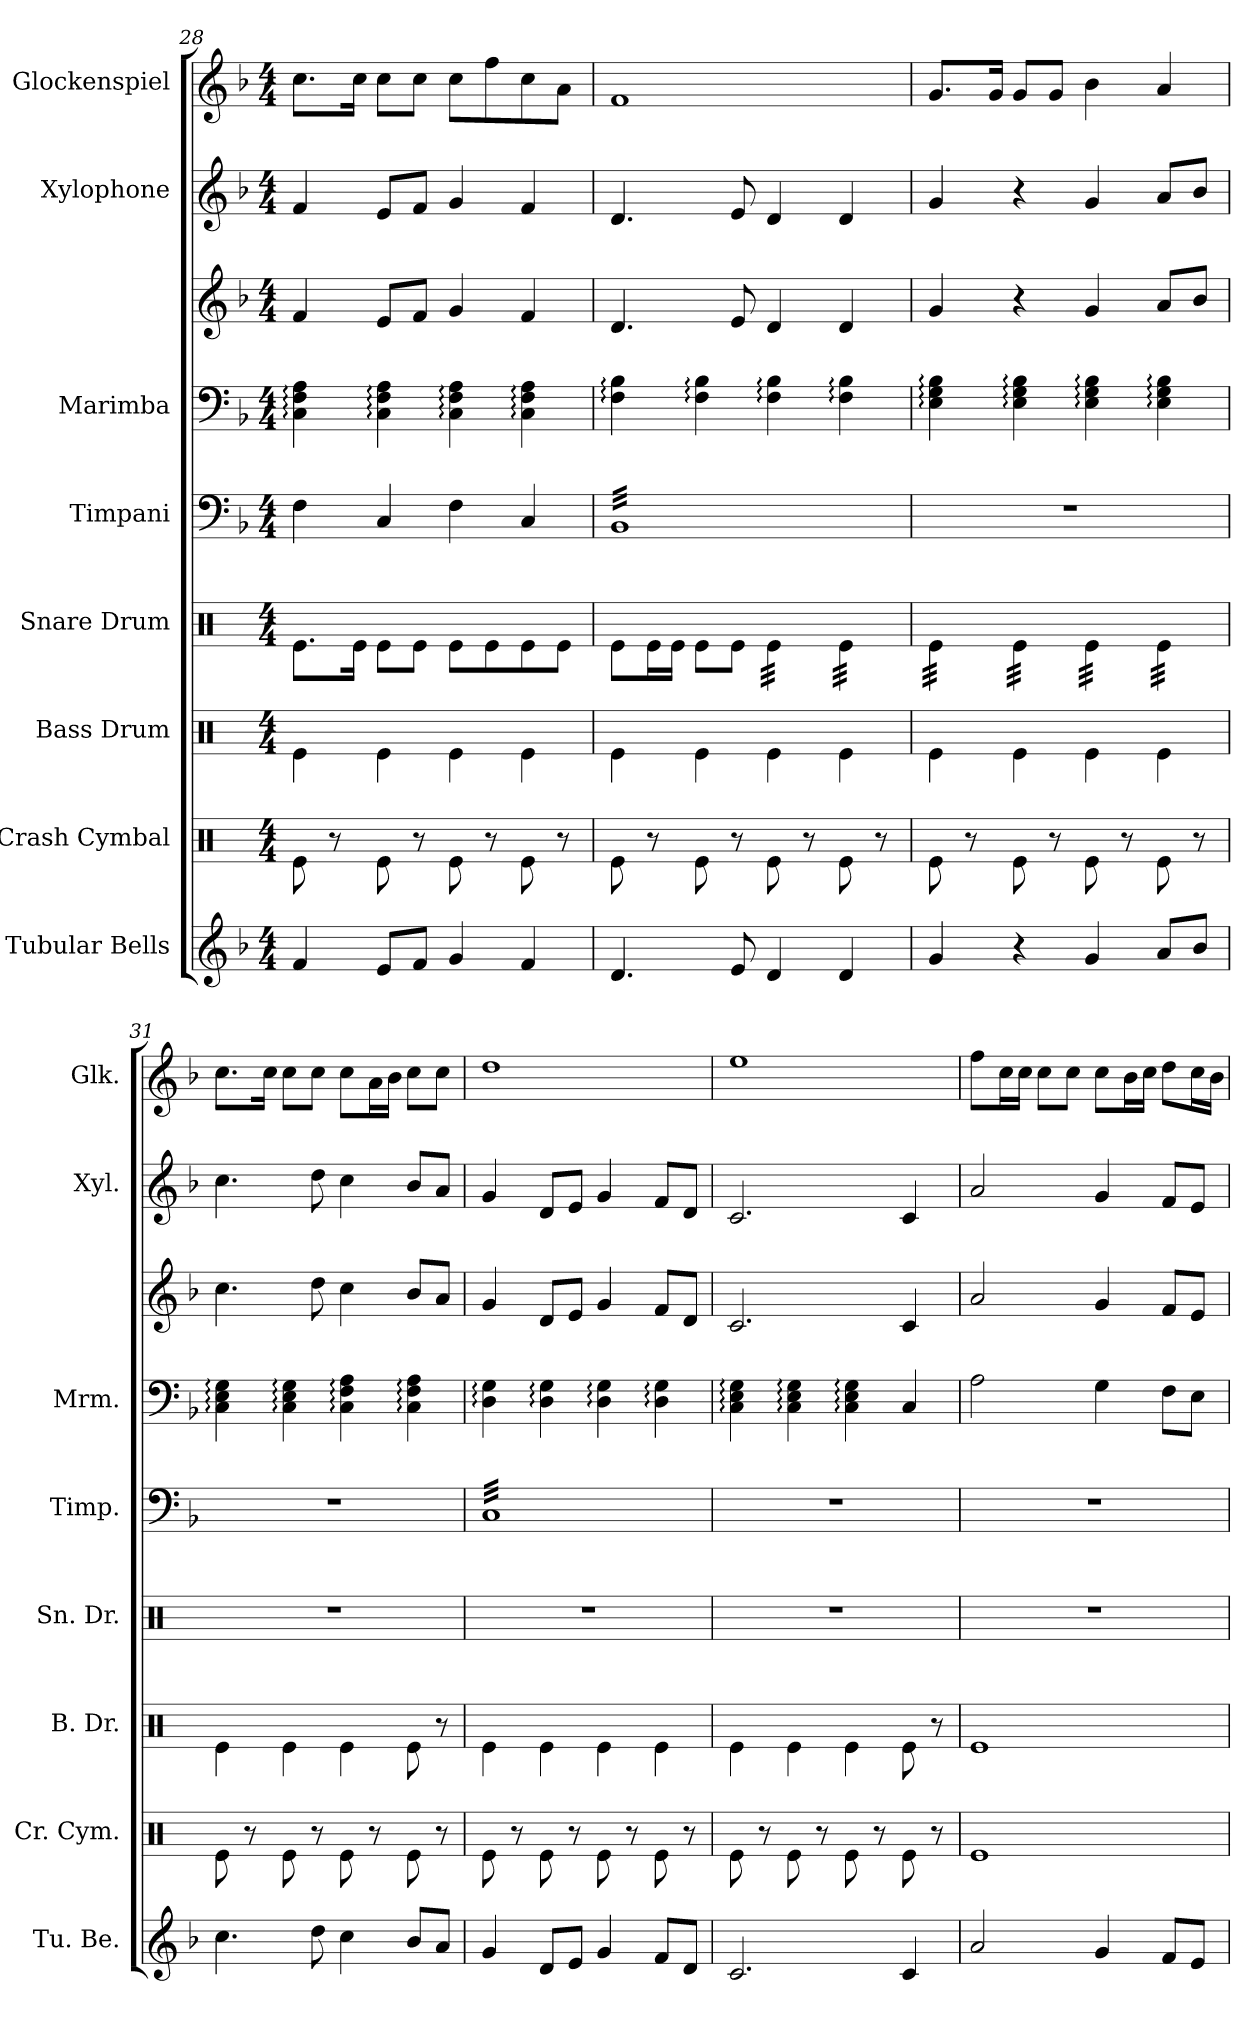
**kern	**kern	**kern	**dynam	**kern	**kern	**kern	**kern	**kern	**kern
*part8	*part7	*part6	*part6	*part5	*part4	*part3	*part3	*part2	*part1
*staff9	*staff8	*staff7	*staff7	*staff6	*staff5	*staff4	*staff3	*staff2	*staff1
*I"Tubular Bells	*I"Crash Cymbal	*I"Bass Drum	*	*I"Snare Drum	*I"Timpani	*I"Marimba	*	*I"Xylophone	*I"Glockenspiel
*I'Tu. Be.	*I'Cr. Cym.	*I'B. Dr.	*	*I'Sn. Dr.	*I'Timp.	*I'Mrm.	*	*I'Xyl.	*I'Glk.
*clefG2	*clefX	*clefX	*	*clefX	*clefF4	*clefF4	*clefG2	*clefG2	*clefG2
*	*	*	*	*	*	*	*	*ITrd-7c-12	*ITrd-14c-24
*k[b-]	*k[]	*k[]	*	*k[]	*k[b-]	*k[b-]	*k[b-]	*k[b-]	*k[b-]
*M4/4	*M4/4	*M4/4	*	*M4/4	*M4/4	*M4/4	*M4/4	*M4/4	*M4/4
=28	=28	=28	=28	=28	=28	=28	=28	=28	=28
4f/	8Re\	4Re\	.	8.Re\L	4F\	4C\: 4F\: 4A\:	4f/	4ff/	8.cccc\L
.	8r	.	.	.	.	.	.	.	.
.	.	.	.	16Re\Jk	.	.	.	.	16cccc\Jk
8e/L	8Re\	4Re\	.	8Re\L	4C/	4C\: 4F\: 4A\:	8e/L	8ee/L	8cccc\L
8f/J	8r	.	.	8Re\J	.	.	8f/J	8ff/J	8cccc\J
4g/	8Re\	4Re\	.	8Re\L	4F\	4C\: 4F\: 4A\:	4g/	4gg/	8cccc\L
.	8r	.	.	8Re\	.	.	.	.	8ffff\
4f/	8Re\	4Re\	.	8Re\	4C/	4C\: 4F\: 4A\:	4f/	4ff/	8cccc\
.	8r	.	.	8Re\J	.	.	.	.	8aaa\J
!!LO:PB:g=z
=29	=29	=29	=29	=29	=29	=29	=29	=29	=29
!	!	!	!LO:DY:b	!	!	!	!	!	!
!	!	!	!LO:DY:n=1:b	!	!	!	!	!	!
*	*	*	*	*	*tremolo	*	*	*	*
4.d/	8Re\	4Re\	mf mp	8Re\L	32BB-LLL	4F\: 4B-\:	4.d/	4.dd/	1fff
.	.	.	.	.	32BB-	.	.	.	.
.	.	.	.	.	32BB-	.	.	.	.
.	.	.	.	.	32BB-	.	.	.	.
.	8r	.	.	16Re\L	32BB-	.	.	.	.
.	.	.	.	.	32BB-	.	.	.	.
.	.	.	.	16Re\JJ	32BB-	.	.	.	.
.	.	.	.	.	32BB-	.	.	.	.
.	8Re\	4Re\	.	8Re\L	32BB-	4F\: 4B-\:	.	.	.
.	.	.	.	.	32BB-	.	.	.	.
.	.	.	.	.	32BB-	.	.	.	.
.	.	.	.	.	32BB-	.	.	.	.
8e/	8r	.	.	8Re\J	32BB-	.	8e/	8ee/	.
.	.	.	.	.	32BB-	.	.	.	.
.	.	.	.	.	32BB-	.	.	.	.
.	.	.	.	.	32BB-	.	.	.	.
*	*	*	*	*tremolo	*	*	*	*	*
4d/	8Re\	4Re\	.	32Re\LLL	32BB-	4F\: 4B-\:	4d/	4dd/	.
.	.	.	.	32Re\	32BB-	.	.	.	.
.	.	.	.	32Re\	32BB-	.	.	.	.
.	.	.	.	32Re\	32BB-	.	.	.	.
.	8r	.	.	32Re\	32BB-	.	.	.	.
.	.	.	.	32Re\	32BB-	.	.	.	.
.	.	.	.	32Re\	32BB-	.	.	.	.
.	.	.	.	32Re\JJJ	32BB-	.	.	.	.
4d/	8Re\	4Re\	.	32Re\LLL	32BB-	4F\: 4B-\:	4d/	4dd/	.
.	.	.	.	32Re\	32BB-	.	.	.	.
.	.	.	.	32Re\	32BB-	.	.	.	.
.	.	.	.	32Re\	32BB-	.	.	.	.
.	8r	.	.	32Re\	32BB-	.	.	.	.
.	.	.	.	32Re\	32BB-	.	.	.	.
.	.	.	.	32Re\	32BB-	.	.	.	.
.	.	.	.	32Re\JJJ	32BB-JJJ	.	.	.	.
=30	=30	=30	=30	=30	=30	=30	=30	=30	=30
4g/	8Re\	4Re\	.	32Re\LLL	1r	4E\: 4G\: 4B-\:	4g/	4gg/	8.ggg/L
.	.	.	.	32Re\	.	.	.	.	.
.	.	.	.	32Re\	.	.	.	.	.
.	.	.	.	32Re\	.	.	.	.	.
.	8r	.	.	32Re\	.	.	.	.	.
.	.	.	.	32Re\	.	.	.	.	.
.	.	.	.	32Re\	.	.	.	.	16ggg/Jk
.	.	.	.	32Re\JJJ	.	.	.	.	.
4r	8Re\	4Re\	.	32Re\LLL	.	4E\: 4G\: 4B-\:	4r	4r	8ggg/L
.	.	.	.	32Re\	.	.	.	.	.
.	.	.	.	32Re\	.	.	.	.	.
.	.	.	.	32Re\	.	.	.	.	.
.	8r	.	.	32Re\	.	.	.	.	8ggg/J
.	.	.	.	32Re\	.	.	.	.	.
.	.	.	.	32Re\	.	.	.	.	.
.	.	.	.	32Re\JJJ	.	.	.	.	.
4g/	8Re\	4Re\	.	32Re\LLL	.	4E\: 4G\: 4B-\:	4g/	4gg/	4bbb-\
.	.	.	.	32Re\	.	.	.	.	.
.	.	.	.	32Re\	.	.	.	.	.
.	.	.	.	32Re\	.	.	.	.	.
.	8r	.	.	32Re\	.	.	.	.	.
.	.	.	.	32Re\	.	.	.	.	.
.	.	.	.	32Re\	.	.	.	.	.
.	.	.	.	32Re\JJJ	.	.	.	.	.
8a/L	8Re\	4Re\	.	32Re\LLL	.	4E\: 4G\: 4B-\:	8a/L	8aa/L	4aaa/
.	.	.	.	32Re\	.	.	.	.	.
.	.	.	.	32Re\	.	.	.	.	.
.	.	.	.	32Re\	.	.	.	.	.
8b-/J	8r	.	.	32Re\	.	.	8b-/J	8bb-/J	.
.	.	.	.	32Re\	.	.	.	.	.
.	.	.	.	32Re\	.	.	.	.	.
.	.	.	.	32Re\JJJ	.	.	.	.	.
*	*	*	*	*Xtremolo	*	*	*	*	*
=31	=31	=31	=31	=31	=31	=31	=31	=31	=31
4.cc\	8Re\	4Re\	.	1r	1r	4C\: 4E\: 4G\:	4.cc\	4.ccc\	8.cccc\L
.	8r	.	.	.	.	.	.	.	.
.	.	.	.	.	.	.	.	.	16cccc\Jk
.	8Re\	4Re\	.	.	.	4C\: 4E\: 4G\:	.	.	8cccc\L
8dd\	8r	.	.	.	.	.	8dd\	8ddd\	8cccc\J
4cc\	8Re\	4Re\	.	.	.	4C\: 4F\: 4A\:	4cc\	4ccc\	8cccc\L
.	8r	.	.	.	.	.	.	.	16aaa\L
.	.	.	.	.	.	.	.	.	16bbb-\JJ
8b-/L	8Re\	8Re\	.	.	.	4C\: 4F\: 4A\:	8b-/L	8bb-/L	8cccc\L
8a/J	8r	8r	.	.	.	.	8a/J	8aa/J	8cccc\J
=32	=32	=32	=32	=32	=32	=32	=32	=32	=32
4g/	8Re\	4Re\	.	1r	32CLLL	4D\: 4G\:	4g/	4gg/	1dddd
.	.	.	.	.	32C	.	.	.	.
.	.	.	.	.	32C	.	.	.	.
.	.	.	.	.	32C	.	.	.	.
.	8r	.	.	.	32C	.	.	.	.
.	.	.	.	.	32C	.	.	.	.
.	.	.	.	.	32C	.	.	.	.
.	.	.	.	.	32C	.	.	.	.
8d/L	8Re\	4Re\	.	.	32C	4D\: 4G\:	8d/L	8dd/L	.
.	.	.	.	.	32C	.	.	.	.
.	.	.	.	.	32C	.	.	.	.
.	.	.	.	.	32C	.	.	.	.
8e/J	8r	.	.	.	32C	.	8e/J	8ee/J	.
.	.	.	.	.	32C	.	.	.	.
.	.	.	.	.	32C	.	.	.	.
.	.	.	.	.	32C	.	.	.	.
4g/	8Re\	4Re\	.	.	32C	4D\: 4G\:	4g/	4gg/	.
.	.	.	.	.	32C	.	.	.	.
.	.	.	.	.	32C	.	.	.	.
.	.	.	.	.	32C	.	.	.	.
.	8r	.	.	.	32C	.	.	.	.
.	.	.	.	.	32C	.	.	.	.
.	.	.	.	.	32C	.	.	.	.
.	.	.	.	.	32C	.	.	.	.
8f/L	8Re\	4Re\	.	.	32C	4D\: 4G\:	8f/L	8ff/L	.
.	.	.	.	.	32C	.	.	.	.
.	.	.	.	.	32C	.	.	.	.
.	.	.	.	.	32C	.	.	.	.
8d/J	8r	.	.	.	32C	.	8d/J	8dd/J	.
.	.	.	.	.	32C	.	.	.	.
.	.	.	.	.	32C	.	.	.	.
.	.	.	.	.	32CJJJ	.	.	.	.
*	*	*	*	*	*Xtremolo	*	*	*	*
!!LO:PB:g=z
=33	=33	=33	=33	=33	=33	=33	=33	=33	=33
2.c/	8Re\	4Re\	.	1r	1r	4C\: 4E\: 4G\:	2.c/	2.cc/	1eeee
.	8r	.	.	.	.	.	.	.	.
.	8Re\	4Re\	.	.	.	4C\: 4E\: 4G\:	.	.	.
.	8r	.	.	.	.	.	.	.	.
.	8Re\	4Re\	.	.	.	4C\: 4E\: 4G\:	.	.	.
.	8r	.	.	.	.	.	.	.	.
4c/	8Re\	8Re\	.	.	.	4C/	4c/	4cc/	.
.	8r	8r	.	.	.	.	.	.	.
=34	=34	=34	=34	=34	=34	=34	=34	=34	=34
2a/	1Re	1Re	.	1r	1r	2A\	2a/	2aa/	8ffff\L
.	.	.	.	.	.	.	.	.	16cccc\L
.	.	.	.	.	.	.	.	.	16cccc\JJ
.	.	.	.	.	.	.	.	.	8cccc\L
.	.	.	.	.	.	.	.	.	8cccc\J
4g/	.	.	.	.	.	4G\	4g/	4gg/	8cccc\L
.	.	.	.	.	.	.	.	.	16bbb-\L
.	.	.	.	.	.	.	.	.	16cccc\JJ
8f/L	.	.	.	.	.	8F\L	8f/L	8ff/L	8dddd\L
8e/J	.	.	.	.	.	8E\J	8e/J	8ee/J	16cccc\L
.	.	.	.	.	.	.	.	.	16bbb-\JJ
=	=	=	=	=	=	=	=	=	=
*-	*-	*-	*-	*-	*-	*-	*-	*-	*-
